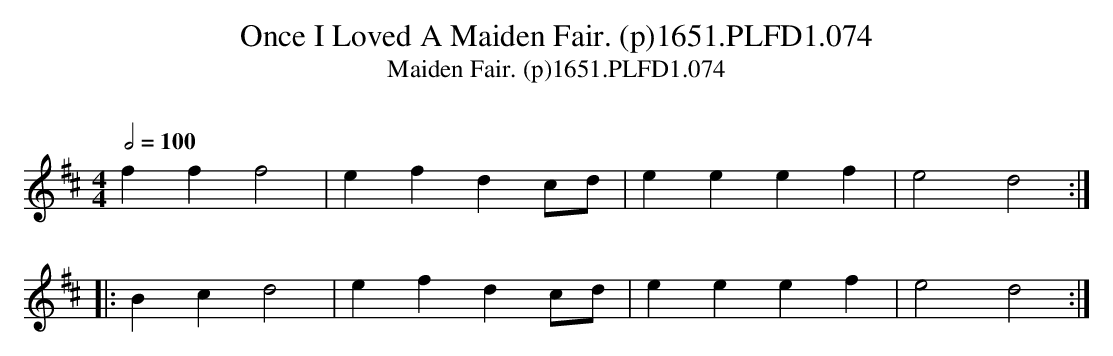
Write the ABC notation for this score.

X:1
T:Once I Loved A Maiden Fair. (p)1651.PLFD1.074
T:Maiden Fair. (p)1651.PLFD1.074
M:4/4
L:1/4
Q:1/2=100
O:
K:D
fff2|efdc/d/|eeef|e2d2:|
|:Bcd2|efdc/d/|eeef|e2d2:|
